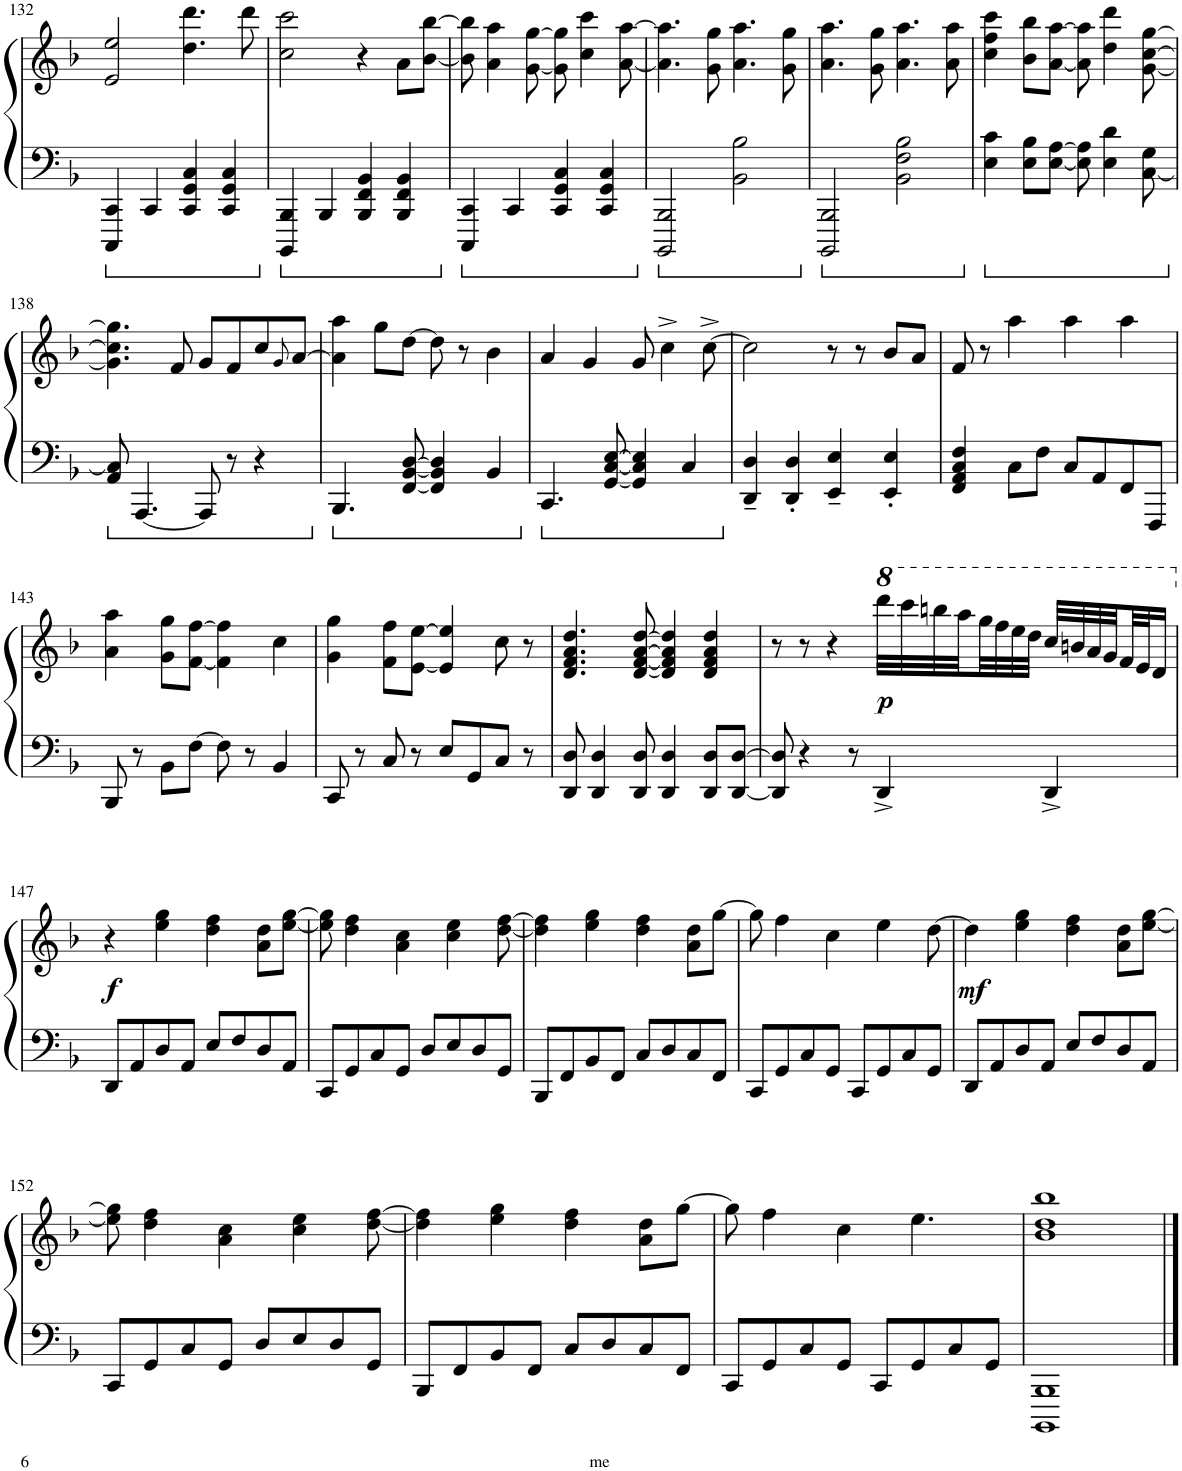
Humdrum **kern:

**kern	**kern	**dynam
*part1	*part1	*part1
*staff2	*staff1	*staff1/2
*I"Grand Piano	*	*
*I'Pno.	*	*
!!LO:PB:g=z
*clefF4	*clefG2	*
*k[b-]	*k[b-]	*
*M4/4	*M4/4	*
=132	=132	=132
4CCC/ 4CC/	2e/ 2ee/	.
4CC/	.	.
4CC/ 4GG/ 4C/	4.dd\ 4.ddd\	.
4CC/ 4GG/ 4C/	.	.
.	8ddd\	.
=133	=133	=133
4BBBB-/ 4BBB-/	2cc\ 2ccc\	.
4BBB-/	.	.
4BBB-/ 4FF/ 4BB-/	4r	.
4BBB-/ 4FF/ 4BB-/	8a\L	.
.	[8b-\ [8bb-\J	.
=134	=134	=134
4CCC/ 4CC/	8b-\] 8bb-\]	.
.	4a\ 4aa\	.
4CC/	.	.
.	[8g\ [8gg\	.
4CC/ 4GG/ 4C/	8g\] 8gg\]	.
.	4cc\ 4ccc\	.
4CC/ 4GG/ 4C/	.	.
.	[8a\ [8aa\	.
=135	=135	=135
2BBBB-/ 2BBB-/	4.a\] 4.aa\]	.
.	8g\ 8gg\	.
2BB-\ 2B-\	4.a\ 4.aa\	.
.	8g\ 8gg\	.
=136	=136	=136
2BBBB-/ 2BBB-/	4.a\ 4.aa\	.
.	8g\ 8gg\	.
2BB-\ 2F\ 2B-\	4.a\ 4.aa\	.
.	8a\ 8aa\	.
=137	=137	=137
4E\ 4c\	4cc\ 4ff\ 4ccc\	.
8E\ 8B-\L	8b-\ 8bb-\L	.
[8E\ [8A\J	[8a\ [8aa\J	.
8E\] 8A\]	8a\] 8aa\]	.
4E\ 4d\	4dd\ 4ddd\	.
[8C\ 8G\	[8g\ [8cc\ [8gg\	.
!!LO:LB:g=z
=138	=138	=138
8AA/ 8C/]	4.g\] 4.cc\] 4.gg\]	.
[4.AAA/	.	.
.	8f/	.
8AAA/]	8g/L	.
8r	8f/	.
4r	8cc/	.
.	8qg/	.
.	[8a/J	.
=139	=139	=139
4.BBB-/	4a\] 4aa\	.
.	8gg\L	.
[8FF/ [8BB-/ [8D/	[8dd\J	.
4FF/] 4BB-/] 4D/]	8dd\]	.
.	8r	.
4BB-/	4b-\	.
=140	=140	=140
4.CC/	4a/	.
.	4g/	.
[8GG/ [8C/ [8E/	.	.
4GG/] 4C/] 4E/]	8g/	.
.	4cc^\	.
4C/	.	.
.	[8cc^\	.
=141	=141	=141
4DD/~ 4D/~	2cc\]	.
4DD/' 4D/'	.	.
4EE/~ 4E/~	8r	.
.	8r	.
4EE/' 4E/'	8b-/L	.
.	8a/J	.
=142	=142	=142
4FF/ 4AA/ 4C/ 4F/	8f/	.
.	8r	.
8C\L	4aa\	.
8F\J	.	.
8C/L	4aa\	.
8AA/	.	.
8FF/	4aa\	.
8FFF/J	.	.
!!LO:LB:g=z
=143	=143	=143
8BBB-/	4a\ 4aa\	.
8r	.	.
8BB-\L	8g\ 8gg\L	.
[8F\J	[8f\ [8ff\J	.
8F\]	4f\] 4ff\]	.
8r	.	.
4BB-/	4cc\	.
=144	=144	=144
8CC/	4g\ 4gg\	.
8r	.	.
8C/	8f\ 8ff\L	.
8r	[8e\ [8ee\J	.
8E/L	4e/] 4ee/]	.
8GG/	.	.
8C/J	8cc\	.
8r	8r	.
=145	=145	=145
8DD/ 8D/	4.d/ 4.f/ 4.a/ 4.dd/	.
4DD/ 4D/	.	.
8DD/ 8D/	[8d/ [8f/ [8a/ [8dd/	.
4DD/ 4D/	4d/] 4f/] 4a/] 4dd/]	.
8DD/ 8D/L	4d/ 4f/ 4a/ 4dd/	.
[8DD/ [8D/J	.	.
=146	=146	=146
8DD/] 8D/]	8r	.
4r	8r	.
.	4r	.
8r	.	.
*	*8va	*
!	!	!LO:DY:b
4DD^/	32dddd\LLL	p
.	32cccc\	.
.	32bbbn\	.
.	32aaa\	.
.	32ggg\	.
.	32fff\	.
.	32eee\	.
.	32ddd\JJJ	.
4DD^/	32ccc/LLL	.
.	32bbn/	.
.	32aa/	.
.	32gg/	.
.	32ff/	.
.	32ee/J	.
.	16dd/JJ	.
!!LO:LB:g=z
=147	=147	=147
*	*X8va	*
!	!	!LO:DY:b
8DD/L	4r	f
8AA/	.	.
8D/	4ee\ 4gg\	.
8AA/J	.	.
8E/L	4dd\ 4ff\	.
8F/	.	.
8D/	8a\ 8dd\L	.
8AA/J	[8ee\ [8gg\J	.
=148	=148	=148
8CC/L	8ee\] 8gg\]	.
8GG/	4dd\ 4ff\	.
8C/	.	.
8GG/J	4a\ 4cc\	.
8D/L	.	.
8E/	4cc\ 4ee\	.
8D/	.	.
8GG/J	[8dd\ [8ff\	.
=149	=149	=149
8BBB-/L	4dd\] 4ff\]	.
8FF/	.	.
8BB-/	4ee\ 4gg\	.
8FF/J	.	.
8C/L	4dd\ 4ff\	.
8D/	.	.
8C/	8a\ 8dd\L	.
8FF/J	[8gg\J	.
=150	=150	=150
8CC/L	8gg\]	.
8GG/	4ff\	.
8C/	.	.
8GG/J	4cc\	.
8CC/L	.	.
8GG/	4ee\	.
8C/	.	.
8GG/J	[8dd\	.
=151	=151	=151
!	!	!LO:DY:b
8DD/L	4dd\]	mf
8AA/	.	.
8D/	4ee\ 4gg\	.
8AA/J	.	.
8E/L	4dd\ 4ff\	.
8F/	.	.
8D/	8a\ 8dd\L	.
8AA/J	[8ee\ [8gg\J	.
!!LO:LB:g=z
=152	=152	=152
8CC/L	8ee\] 8gg\]	.
8GG/	4dd\ 4ff\	.
8C/	.	.
8GG/J	4a\ 4cc\	.
8D/L	.	.
8E/	4cc\ 4ee\	.
8D/	.	.
8GG/J	[8dd\ [8ff\	.
=153	=153	=153
8BBB-/L	4dd\] 4ff\]	.
8FF/	.	.
8BB-/	4ee\ 4gg\	.
8FF/J	.	.
8C/L	4dd\ 4ff\	.
8D/	.	.
8C/	8a\ 8dd\L	.
8FF/J	[8gg\J	.
=154	=154	=154
8CC/L	8gg\]	.
8GG/	4ff\	.
8C/	.	.
8GG/J	4cc\	.
8CC/L	.	.
8GG/	4.ee\	.
8C/	.	.
8GG/J	.	.
=155	=155	=155
1BBBB- 1BBB-	1b- 1dd 1bb-	.
==	==	==
*-	*-	*-
